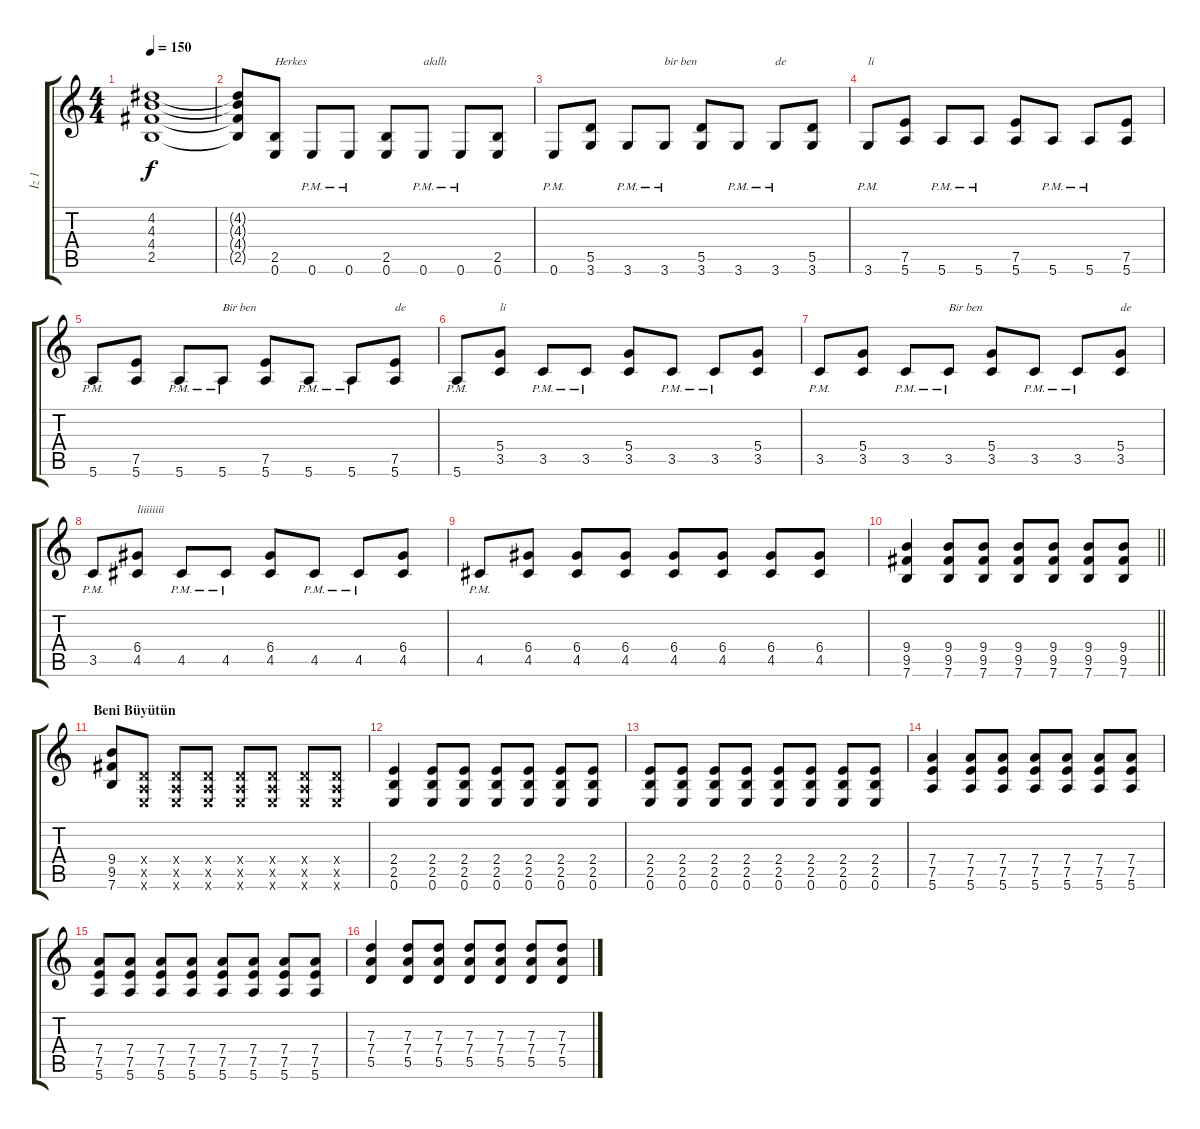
\track ("İz 1" "İz 1") {instrument overdrivenguitar}
\staff {score tabs}
\tuning (E4 B3 G3 D3 A2 E2) {hide}
\ts (4 4)
\tempo 150
\clef g2
\ks c
(4.2{t} 4.3{t} 4.4{t} 2.5{t}).1{dy f} |
(4.2{t} 4.3{t} 4.4{t} 2.5{t}).8 (2.5 0.6).8{txt "Herkes"} 0.6{pm}.8 0.6{pm}.8 (2.5 0.6).8 0.6{pm}.8{txt "akıllı"} 0.6{pm}.8 (2.5 0.6).8 |
0.6{pm}.8 (5.5 3.6).8 3.6{pm}.8 3.6{pm}.8{txt "bir ben "} (5.5 3.6).8 3.6{pm}.8 3.6{pm}.8{txt "de"} (5.5 3.6).8 |
3.6{pm}.8{txt "li"} (7.5 5.6).8 5.6{pm}.8 5.6{pm}.8 (7.5 5.6).8 5.6{pm}.8 5.6{pm}.8 (7.5 5.6).8 |
5.6{pm}.8 (7.5 5.6).8 5.6{pm}.8 5.6{pm}.8{txt "Bir ben"} (7.5 5.6).8 5.6{pm}.8 5.6{pm}.8 (7.5 5.6).8{txt "de"} |
5.6{pm}.8 (5.4 3.5).8{txt "li"} 3.5{pm}.8 3.5{pm}.8 (5.4 3.5).8 3.5{pm}.8 3.5{pm}.8 (5.4 3.5).8 |
3.5{pm}.8 (5.4 3.5).8 3.5{pm}.8 3.5{pm}.8{txt "Bir ben"} (5.4 3.5).8 3.5{pm}.8 3.5{pm}.8 (5.4 3.5).8{txt "de"} |
3.5{pm}.8 (6.4 4.5).8{txt "liiiiiiii"} 4.5{pm}.8 4.5{pm}.8 (6.4 4.5).8 4.5{pm}.8 4.5{pm}.8 (6.4 4.5).8 |
4.5{pm}.8 (6.4 4.5).8 (6.4 4.5).8 (6.4 4.5).8 (6.4 4.5).8 (6.4 4.5).8 (6.4 4.5).8 (6.4 4.5).8 |
\barLineRight lightlight
(9.4 9.5 7.6).4 (9.4 9.5 7.6).8 (9.4 9.5 7.6).8 (9.4 9.5 7.6).8 (9.4 9.5 7.6).8 (9.4 9.5 7.6).8 (9.4 9.5 7.6).8 |
\section ("" "Beni Büyütün")
(9.4 9.5 7.6).8 (0.4{x} 0.5{x} 0.6{x}).8 (0.4{x} 0.5{x} 0.6{x}).8 (0.4{x} 0.5{x} 0.6{x}).8 (0.4{x} 0.5{x} 0.6{x}).8 (0.4{x} 0.5{x} 0.6{x}).8 (0.4{x} 0.5{x} 0.6{x}).8 (0.4{x} 0.5{x} 0.6{x}).8 |
(2.4 2.5 0.6).4 (2.4 2.5 0.6).8 (2.4 2.5 0.6).8 (2.4 2.5 0.6).8 (2.4 2.5 0.6).8 (2.4 2.5 0.6).8 (2.4 2.5 0.6).8 |
(2.4 2.5 0.6).8 (2.4 2.5 0.6).8 (2.4 2.5 0.6).8 (2.4 2.5 0.6).8 (2.4 2.5 0.6).8 (2.4 2.5 0.6).8 (2.4 2.5 0.6).8 (2.4 2.5 0.6).8 |
(7.4 7.5 5.6).4 (7.4 7.5 5.6).8 (7.4 7.5 5.6).8 (7.4 7.5 5.6).8 (7.4 7.5 5.6).8 (7.4 7.5 5.6).8 (7.4 7.5 5.6).8 |
(7.4 7.5 5.6).8 (7.4 7.5 5.6).8 (7.4 7.5 5.6).8 (7.4 7.5 5.6).8 (7.4 7.5 5.6).8 (7.4 7.5 5.6).8 (7.4 7.5 5.6).8 (7.4 7.5 5.6).8 |
(7.3 7.4 5.5).4 (7.3 7.4 5.5).8 (7.3 7.4 5.5).8 (7.3 7.4 5.5).8 (7.3 7.4 5.5).8 (7.3 7.4 5.5).8 (7.3 7.4 5.5).8
